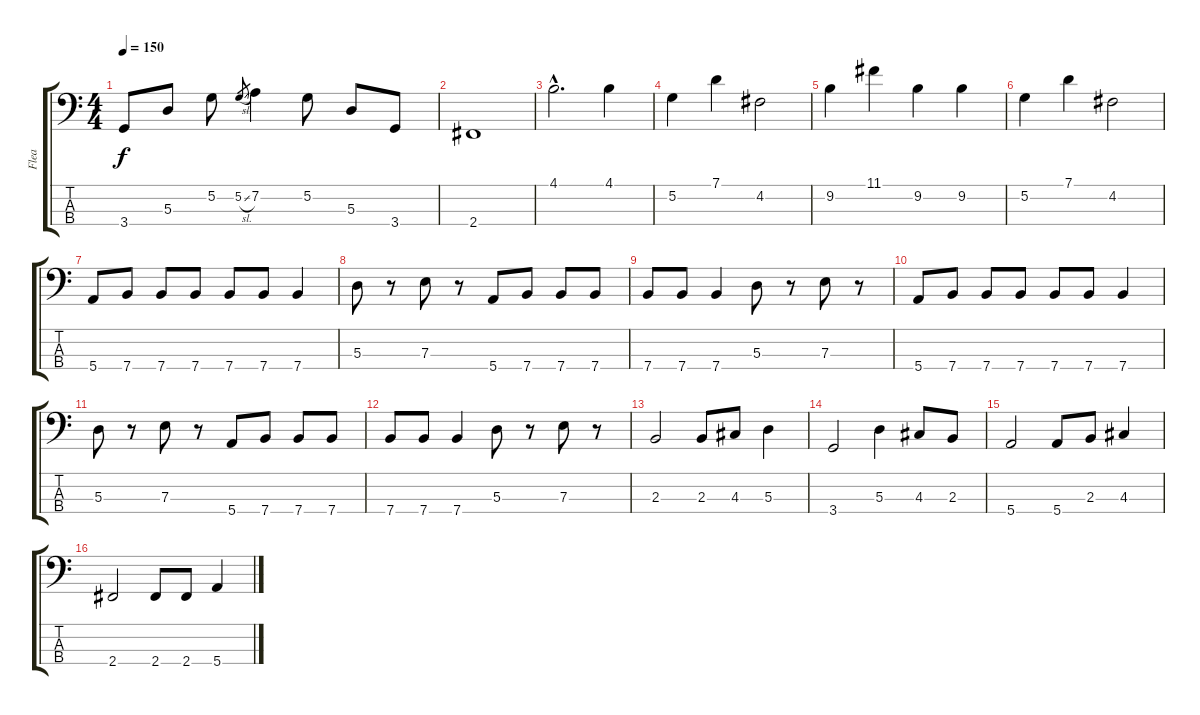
\track ("Flea" "Flea") {instrument electricbassfinger}
\staff {score tabs}
\tuning (G2 D2 A1 E1) {hide}
\ts (4 4)
\tempo 150
\clef f4
\ks c
3.4.8{dy f} 5.3.8 5.2.8 5.2{sl}.8{gr} 7.2.4 5.2.8 5.3.8 3.4.8 |
2.4.1 |
4.1{hac}.2{d} 4.1.4 |
5.2.4 7.1.4 4.2.2 |
9.2.4 11.1.4 9.2.4 9.2.4 |
5.2.4 7.1.4 4.2.2 |
5.4.8 7.4.8 7.4.8 7.4.8 7.4.8 7.4.8 7.4.4 |
5.3.8 r.8 7.3.8 r.8 5.4.8 7.4.8 7.4.8 7.4.8 |
7.4.8 7.4.8 7.4.4 5.3.8 r.8 7.3.8 r.8 |
5.4.8 7.4.8 7.4.8 7.4.8 7.4.8 7.4.8 7.4.4 |
5.3.8 r.8 7.3.8 r.8 5.4.8 7.4.8 7.4.8 7.4.8 |
7.4.8 7.4.8 7.4.4 5.3.8 r.8 7.3.8 r.8 |
2.3.2 2.3.8 4.3.8 5.3.4 |
3.4.2 5.3.4 4.3.8 2.3.8 |
5.4.2 5.4.8 2.3.8 4.3.4 |
2.4.2 2.4.8 2.4.8 5.4.4
